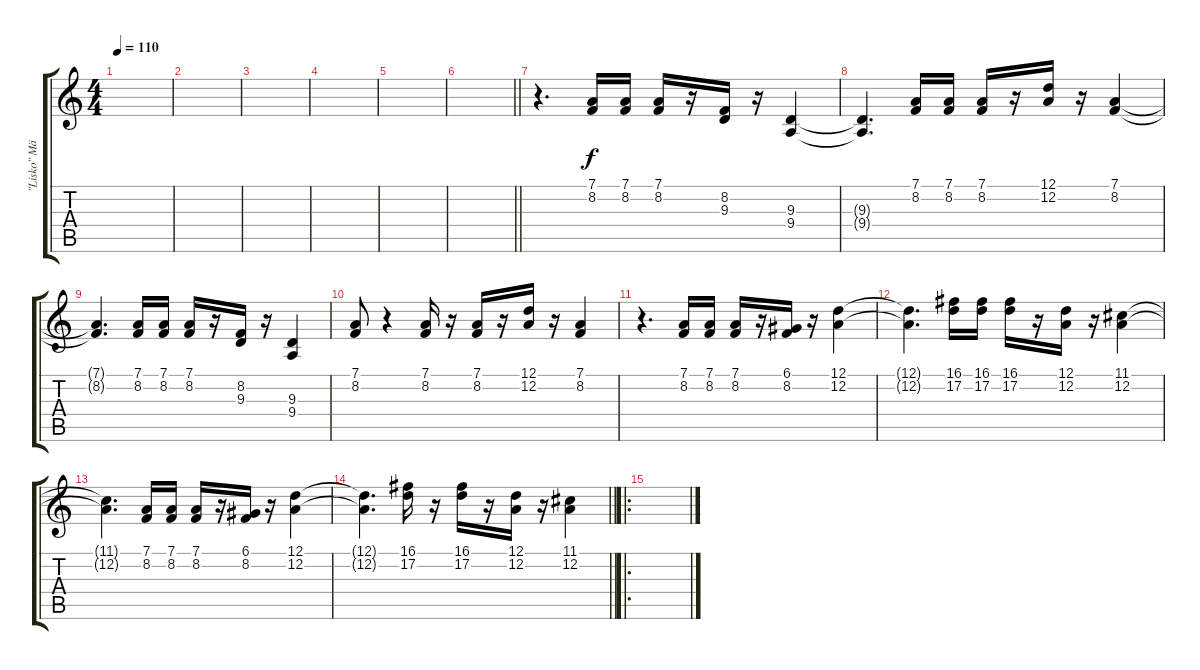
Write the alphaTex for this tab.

\track ("\"Lisko\" Mäkinen" "\"Lisko\" Mä") {instrument accordion}
\staff {score tabs}
\tuning (D4 A3 F3 C3 G2 D2) {hide}
\ts (4 4)
\tempo 110
\clef g2
\ks c
|
|
|
|
|
\barLineRight lightlight
|
\section ("" "")
r.4{d} (7.1 8.2).16 (7.1 8.2).16 (7.1 8.2).16 r.16 (8.2 9.3).16 r.16 (9.3 9.4).4 |
(9.3{t} 9.4{t}).4{d} (7.1 8.2).16 (7.1 8.2).16 (7.1 8.2).16 r.16 (12.1 12.2).16 r.16 (7.1 8.2).4 |
(7.1{t} 8.2{t}).4{d} (7.1 8.2).16 (7.1 8.2).16 (7.1 8.2).16 r.16 (8.2 9.3).16 r.16 (9.3 9.4).4 |
(7.1 8.2).8 r.4 (7.1 8.2).16 r.16 (7.1 8.2).16 r.16 (12.1 12.2).16 r.16 (7.1 8.2).4 |
r.4{d} (7.1 8.2).16 (7.1 8.2).16 (7.1 8.2).16 r.16 (6.1 8.2).16 r.16 (12.1 12.2).4 |
(12.1{t} 12.2{t}).4{d} (16.1 17.2).16 (16.1 17.2).16 (16.1 17.2).16 r.16 (12.1 12.2).16 r.16 (11.1 12.2).4 |
(11.1{t} 12.2{t}).4{d} (7.1 8.2).16 (7.1 8.2).16 (7.1 8.2).16 r.16 (6.1 8.2).16 r.16 (12.1 12.2).4 |
\barLineRight lightlight
(12.1{t} 12.2{t}).4{d} (16.1 17.2).16 r.16 (16.1 17.2).16 r.16 (12.1 12.2).16 r.16 (11.1 12.2).4 |
\ro
\section ("" "")
